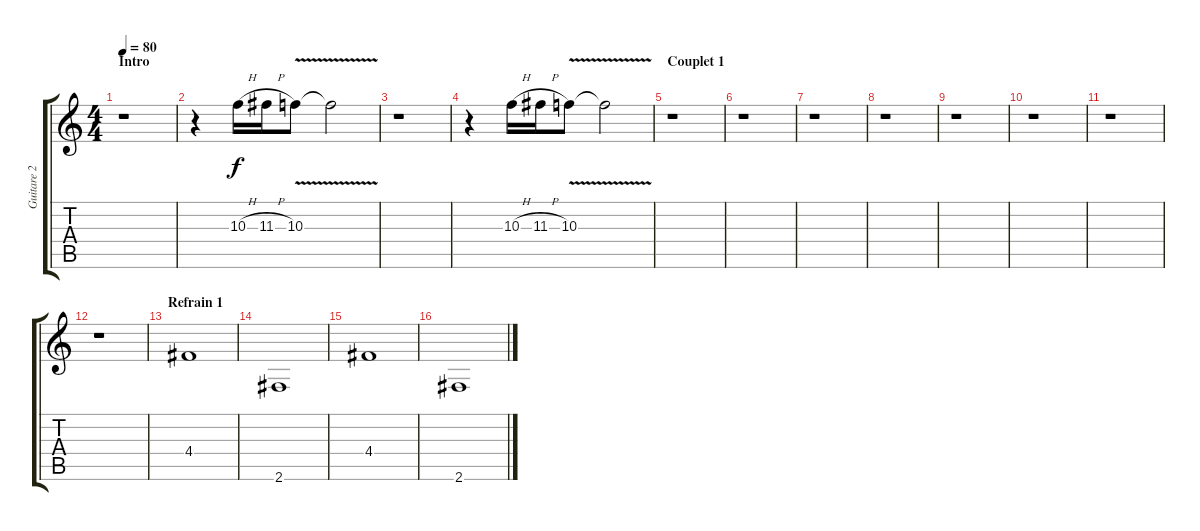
\track ("Guitare 2" "Guitare 2") {instrument distortionguitar}
\staff {score tabs}
\tuning (E4 B3 G3 D3 A2 E2) {hide}
\ts (4 4)
\section ("" "Intro")
\tempo 80
\clef g2
\ks c
r.1{dy f instrument distortionguitar} |
r.4{volume 9} 10.3{h}.16 11.3{h}.16 10.3{v}.8 10.3{t}.2 |
r.1 |
r.4{volume 9} 10.3{h}.16 11.3{h}.16 10.3{v}.8 10.3{t}.2 |
\section ("" "Couplet 1")
r.1 |
r.1 |
r.1 |
r.1 |
r.1 |
r.1 |
r.1 |
r.1 |
\section ("" "Refrain 1")
4.4.1{volume 11} |
2.6.1 |
4.4.1{volume 11} |
2.6.1
